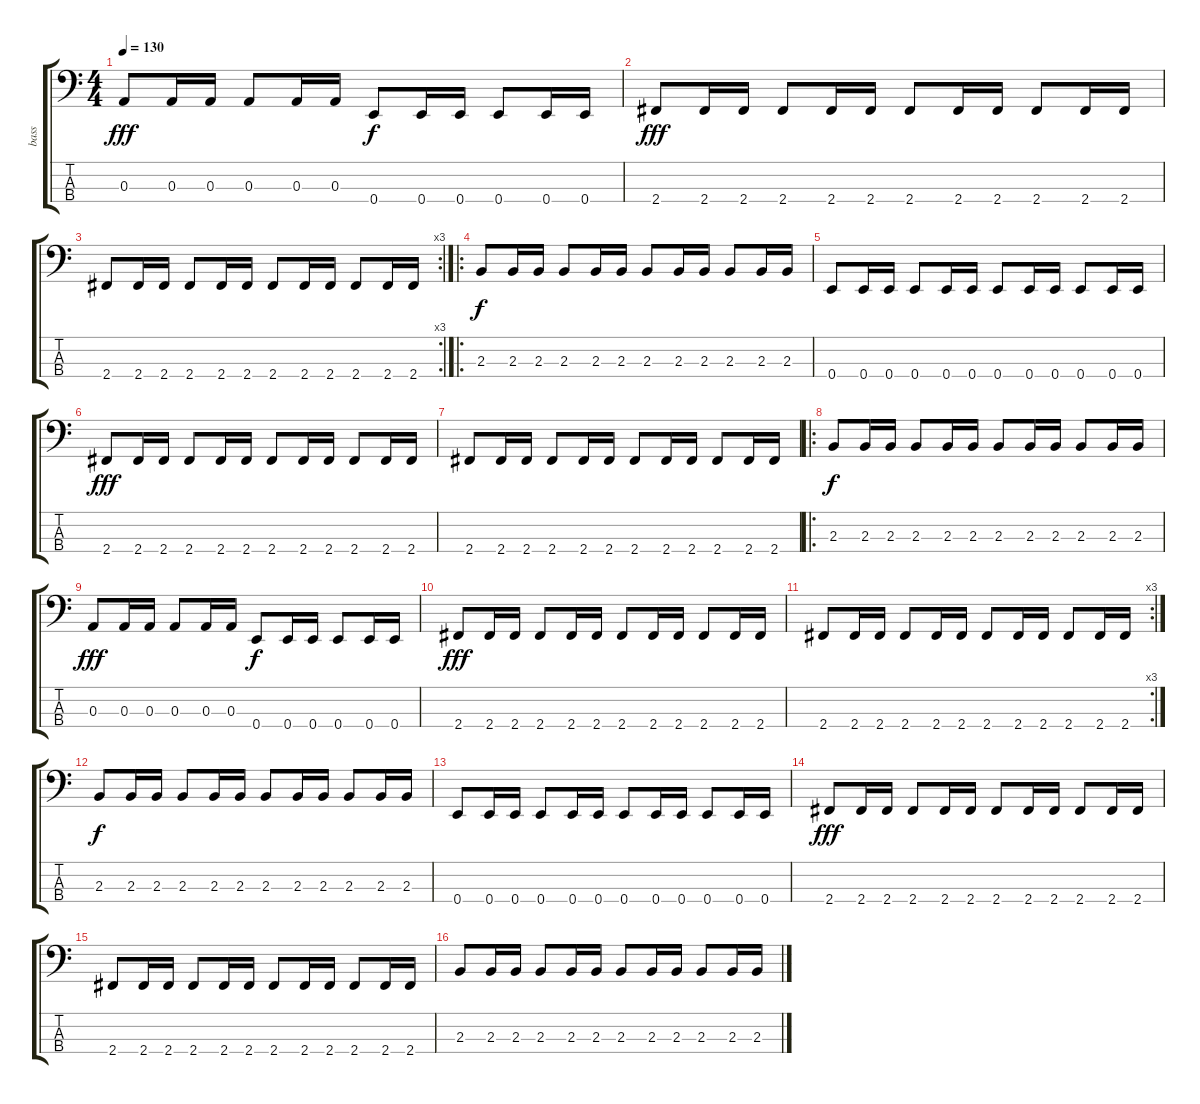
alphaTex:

\track ("bass" "bass") {solo instrument electricbassfinger}
\staff {score tabs}
\tuning (G2 D2 A1 E1) {hide}
\ts (4 4)
\tempo 130
\clef f4
\ks c
0.3.8{dy fff} 0.3.16 0.3.16 0.3.8 0.3.16 0.3.16 0.4.8{dy f} 0.4.16 0.4.16 0.4.8 0.4.16 0.4.16 |
2.4.8{dy fff} 2.4.16 2.4.16 2.4.8 2.4.16 2.4.16 2.4.8 2.4.16 2.4.16 2.4.8 2.4.16 2.4.16 |
\rc 3
2.4.8 2.4.16 2.4.16 2.4.8 2.4.16 2.4.16 2.4.8 2.4.16 2.4.16 2.4.8 2.4.16 2.4.16 |
\ro
2.3.8{dy f} 2.3.16 2.3.16 2.3.8 2.3.16 2.3.16 2.3.8 2.3.16 2.3.16 2.3.8 2.3.16 2.3.16 |
0.4.8 0.4.16 0.4.16 0.4.8 0.4.16 0.4.16 0.4.8 0.4.16 0.4.16 0.4.8 0.4.16 0.4.16 |
2.4.8{dy fff} 2.4.16 2.4.16 2.4.8 2.4.16 2.4.16 2.4.8 2.4.16 2.4.16 2.4.8 2.4.16 2.4.16 |
2.4.8 2.4.16 2.4.16 2.4.8 2.4.16 2.4.16 2.4.8 2.4.16 2.4.16 2.4.8 2.4.16 2.4.16 |
\ro
2.3.8{dy f} 2.3.16 2.3.16 2.3.8 2.3.16 2.3.16 2.3.8 2.3.16 2.3.16 2.3.8 2.3.16 2.3.16 |
0.3.8{dy fff} 0.3.16 0.3.16 0.3.8 0.3.16 0.3.16 0.4.8{dy f} 0.4.16 0.4.16 0.4.8 0.4.16 0.4.16 |
2.4.8{dy fff} 2.4.16 2.4.16 2.4.8 2.4.16 2.4.16 2.4.8 2.4.16 2.4.16 2.4.8 2.4.16 2.4.16 |
\rc 3
2.4.8 2.4.16 2.4.16 2.4.8 2.4.16 2.4.16 2.4.8 2.4.16 2.4.16 2.4.8 2.4.16 2.4.16 |
2.3.8{dy f} 2.3.16 2.3.16 2.3.8 2.3.16 2.3.16 2.3.8 2.3.16 2.3.16 2.3.8 2.3.16 2.3.16 |
0.4.8 0.4.16 0.4.16 0.4.8 0.4.16 0.4.16 0.4.8 0.4.16 0.4.16 0.4.8 0.4.16 0.4.16 |
2.4.8{dy fff} 2.4.16 2.4.16 2.4.8 2.4.16 2.4.16 2.4.8 2.4.16 2.4.16 2.4.8 2.4.16 2.4.16 |
2.4.8 2.4.16 2.4.16 2.4.8 2.4.16 2.4.16 2.4.8 2.4.16 2.4.16 2.4.8 2.4.16 2.4.16 |
2.3.8 2.3.16 2.3.16 2.3.8 2.3.16 2.3.16 2.3.8 2.3.16 2.3.16 2.3.8 2.3.16 2.3.16
